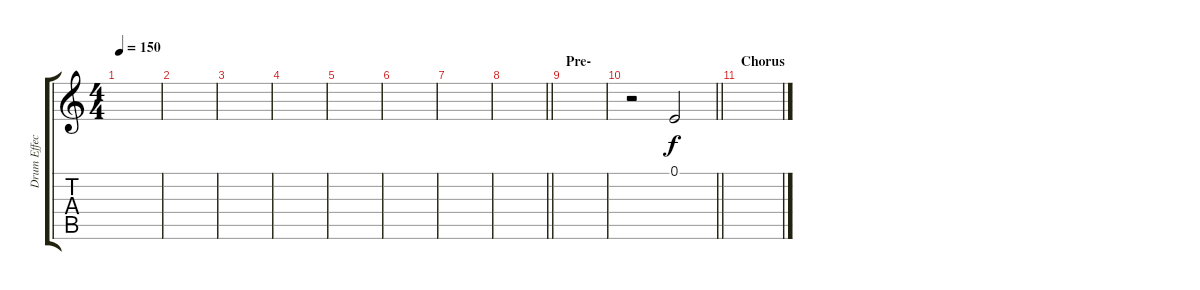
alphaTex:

\track ("Drum Effects" "Drum Effec") {instrument reversecymbal}
\staff {score tabs}
\tuning (E4 B3 G3 D3 A2 E2) {hide}
\ts (4 4)
\tempo 150
\clef g2
\ks c
|
|
|
|
|
|
|
\barLineRight lightlight
|
\section ("" "Pre-")
|
\barLineRight lightlight
r.2 0.1.2 |
\section ("" "Chorus")
